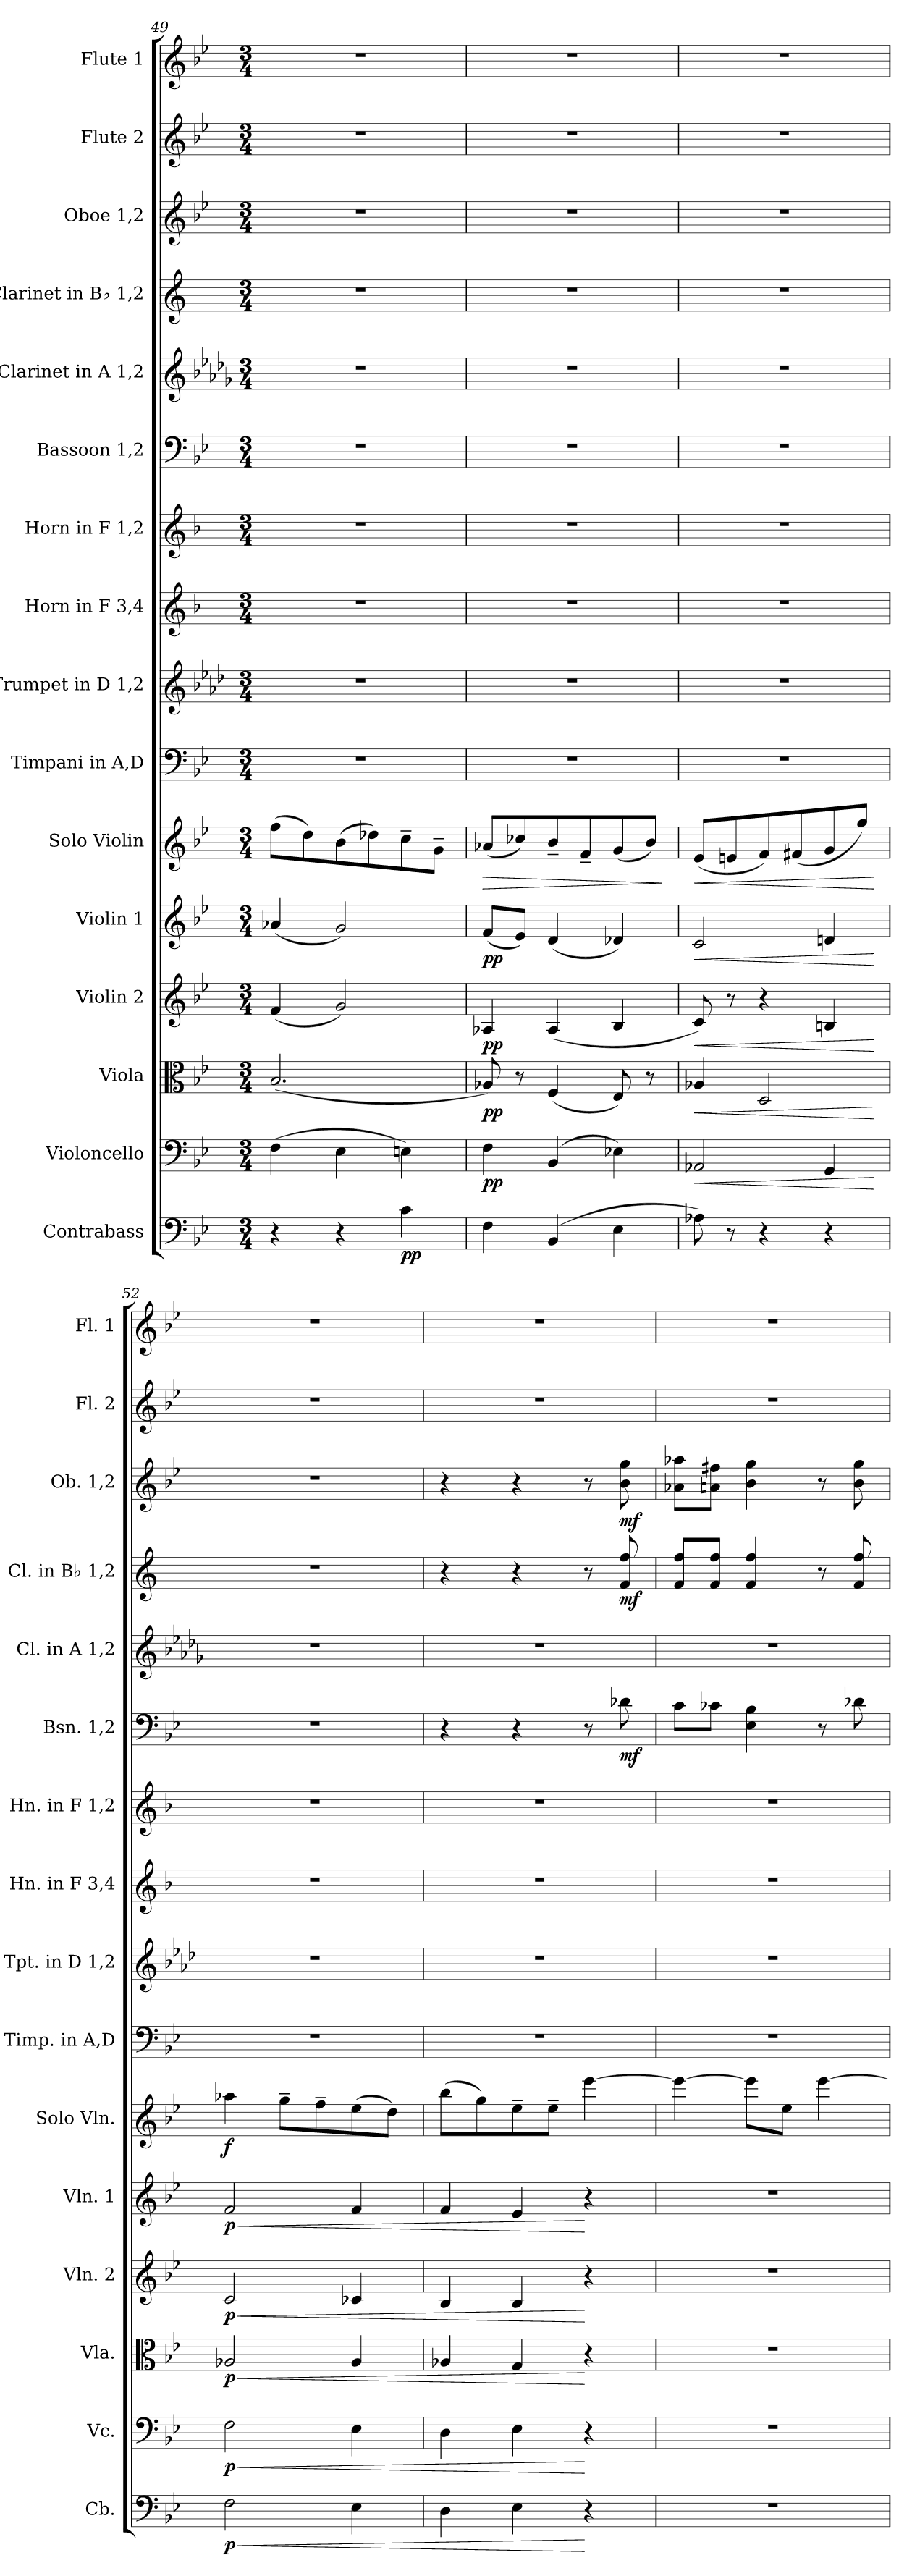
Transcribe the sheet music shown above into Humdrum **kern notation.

**kern	**dynam	**kern	**dynam	**kern	**dynam	**kern	**dynam	**kern	**dynam	**kern	**dynam	**kern	**kern	**kern	**kern	**kern	**dynam	**kern	**kern	**dynam	**kern	**dynam	**kern	**kern
*part16	*part16	*part15	*part15	*part14	*part14	*part13	*part13	*part12	*part12	*part11	*part11	*part10	*part9	*part8	*part7	*part6	*part6	*part5	*part4	*part4	*part3	*part3	*part2	*part1
*staff16	*staff16	*staff15	*staff15	*staff14	*staff14	*staff13	*staff13	*staff12	*staff12	*staff11	*staff11	*staff10	*staff9	*staff8	*staff7	*staff6	*staff6	*staff5	*staff4	*staff4	*staff3	*staff3	*staff2	*staff1
*I"Contrabass	*	*I"Violoncello	*	*I"Viola	*	*I"Violin 2	*	*I"Violin 1	*	*I"Solo Violin	*	*I"Timpani in A,D	*I"Trumpet in D 1,2	*I"Horn in F 3,4	*I"Horn in F 1,2	*I"Bassoon 1,2	*	*I"Clarinet in A 1,2	*I"Clarinet in B♭ 1,2	*	*I"Oboe 1,2	*	*I"Flute 2	*I"Flute 1
*I'Cb.	*	*I'Vc.	*	*I'Vla.	*	*I'Vln. 2	*	*I'Vln. 1	*	*I'Solo Vln.	*	*I'Timp. in A,D	*I'Tpt. in D 1,2	*I'Hn. in F 3,4	*I'Hn. in F 1,2	*I'Bsn. 1,2	*	*I'Cl. in A 1,2	*I'Cl. in B♭ 1,2	*	*I'Ob. 1,2	*	*I'Fl. 2	*I'Fl. 1
*clefF4	*	*clefF4	*	*clefC3	*	*clefG2	*	*clefG2	*	*clefG2	*	*clefF4	*clefG2	*clefG2	*clefG2	*clefF4	*	*clefG2	*clefG2	*	*clefG2	*	*clefG2	*clefG2
*ITrd7c12	*	*	*	*	*	*	*	*	*	*	*	*	*ITrd-1c-2	*ITrd4c7	*ITrd4c7	*	*	*ITrd2c3	*ITrd1c2	*	*	*	*	*
*k[b-e-]	*	*k[b-e-]	*	*k[b-e-]	*	*k[b-e-]	*	*k[b-e-]	*	*k[b-e-]	*	*k[b-e-]	*k[b-e-]	*k[b-e-]	*k[b-e-]	*k[b-e-]	*	*k[b-e-]	*k[b-e-]	*	*k[b-e-]	*	*k[b-e-]	*k[b-e-]
*M3/4	*	*M3/4	*	*M3/4	*	*M3/4	*	*M3/4	*	*M3/4	*	*M3/4	*M3/4	*M3/4	*M3/4	*M3/4	*	*M3/4	*M3/4	*	*M3/4	*	*M3/4	*M3/4
=49	=49	=49	=49	=49	=49	=49	=49	=49	=49	=49	=49	=49	=49	=49	=49	=49	=49	=49	=49	=49	=49	=49	=49	=49
4r	.	(>4F\	.	(<2.B-/	.	(<4f/	.	(<4a-X/	.	(>8ff\L	.	2.r	2.r	2.r	2.r	2.r	.	2.r	2.r	.	2.r	.	2.r	2.r
.	.	.	.	.	.	.	.	.	.	8dd\)	.	.	.	.	.	.	.	.	.	.	.	.	.	.
4r	.	4E-\	.	.	.	2g/)	.	2g/)	.	(>8b-\	.	.	.	.	.	.	.	.	.	.	.	.	.	.
.	.	.	.	.	.	.	.	.	.	8dd-X\)	.	.	.	.	.	.	.	.	.	.	.	.	.	.
!	!LO:DY:b	!	!	!	!	!	!	!	!	!	!	!	!	!	!	!	!	!	!	!	!	!	!	!
4C\	pp	4En\)	.	.	.	.	.	.	.	8cc~\	.	.	.	.	.	.	.	.	.	.	.	.	.	.
.	.	.	.	.	.	.	.	.	.	8g~\J	.	.	.	.	.	.	.	.	.	.	.	.	.	.
!!LO:PB:g=z
=50	=50	=50	=50	=50	=50	=50	=50	=50	=50	=50	=50	=50	=50	=50	=50	=50	=50	=50	=50	=50	=50	=50	=50	=50
!	!	!	!LO:DY:b	!	!LO:DY:b	!	!LO:DY:b	!	!LO:DY:b	!	!LO:HP:b	!	!	!	!	!	!	!	!	!	!	!	!	!
4FF\	.	4F\	pp	8A-X/)	pp	4A-X/	pp	(<8f/L	pp	(<8a-X/L	>	2.r	2.r	2.r	2.r	2.r	.	2.r	2.r	.	2.r	.	2.r	2.r
.	.	.	.	8r	.	.	.	8e-/J)	.	8cc-X/)	.	.	.	.	.	.	.	.	.	.	.	.	.	.
(>4BBB-/	.	(>4BB-/	.	(<4F/	.	(<4A-/	.	(<4d/	.	8b-~/	.	.	.	.	.	.	.	.	.	.	.	.	.	.
.	.	.	.	.	.	.	.	.	.	8f~/	.	.	.	.	.	.	.	.	.	.	.	.	.	.
4EE-\	.	4E-X\)	.	8E-/)	.	4B-/	.	4d-X/)	.	(<8g/	.	.	.	.	.	.	.	.	.	.	.	.	.	.
.	.	.	.	8r	.	.	.	.	.	8b-/J)	.	.	.	.	.	.	.	.	.	.	.	.	.	.
.	.	.	.	.	.	.	.	.	.	.	]	.	.	.	.	.	.	.	.	.	.	.	.	.
=51	=51	=51	=51	=51	=51	=51	=51	=51	=51	=51	=51	=51	=51	=51	=51	=51	=51	=51	=51	=51	=51	=51	=51	=51
!	!	!	!LO:HP:b	!	!LO:HP:b	!	!LO:HP:b	!	!LO:HP:b	!	!LO:HP:b	!	!	!	!	!	!	!	!	!	!	!	!	!
8AA-X\)	.	2AA-X/	<	4A-X/	<	8c/)	<	2c/	<	(<8e-/L	<	2.r	2.r	2.r	2.r	2.r	.	2.r	2.r	.	2.r	.	2.r	2.r
8r	.	.	.	.	.	8r	.	.	.	8en/	.	.	.	.	.	.	.	.	.	.	.	.	.	.
4r	.	.	.	2D/	.	4r	.	.	.	8f/)	.	.	.	.	.	.	.	.	.	.	.	.	.	.
.	.	.	.	.	.	.	.	.	.	(<8f#X/	.	.	.	.	.	.	.	.	.	.	.	.	.	.
4r	.	4GG/	.	.	.	4Bn/	.	4dn/	.	8g/	.	.	.	.	.	.	.	.	.	.	.	.	.	.
.	.	.	.	.	.	.	.	.	.	8gg/J)	.	.	.	.	.	.	.	.	.	.	.	.	.	.
.	.	.	[	.	[	.	[	.	[	.	[	.	.	.	.	.	.	.	.	.	.	.	.	.
=52	=52	=52	=52	=52	=52	=52	=52	=52	=52	=52	=52	=52	=52	=52	=52	=52	=52	=52	=52	=52	=52	=52	=52	=52
!	!LO:HP:b	!	!LO:HP:b	!	!LO:HP:b	!	!LO:HP:b	!	!LO:HP:b	!	!	!	!	!	!	!	!	!	!	!	!	!	!	!
!	!LO:DY:n=1:b	!	!LO:DY:n=1:b	!	!LO:DY:n=1:b	!	!LO:DY:n=1:b	!	!LO:DY:n=1:b	!	!LO:DY:b	!	!	!	!	!	!	!	!	!	!	!	!	!
2FF\	< p	2F\	< p	2A-X/	< p	2c/	< p	2f/	< p	4aa-X\	f	2.r	2.r	2.r	2.r	2.r	.	2.r	2.r	.	2.r	.	2.r	2.r
.	.	.	.	.	.	.	.	.	.	8gg~\L	.	.	.	.	.	.	.	.	.	.	.	.	.	.
.	.	.	.	.	.	.	.	.	.	8ff~\	.	.	.	.	.	.	.	.	.	.	.	.	.	.
4EE-\	.	4E-\	.	4A-/	.	4c-X/	.	4f/	.	(>8ee-\	.	.	.	.	.	.	.	.	.	.	.	.	.	.
.	.	.	.	.	.	.	.	.	.	8dd\J)	.	.	.	.	.	.	.	.	.	.	.	.	.	.
=53	=53	=53	=53	=53	=53	=53	=53	=53	=53	=53	=53	=53	=53	=53	=53	=53	=53	=53	=53	=53	=53	=53	=53	=53
4DD\	.	4D\	.	4A-X/	.	4B-/	.	4f/	.	(>8bb-\L	.	2.r	2.r	2.r	2.r	4r	.	2.r	4r	.	4r	.	2.r	2.r
.	.	.	.	.	.	.	.	.	.	8gg\)	.	.	.	.	.	.	.	.	.	.	.	.	.	.
4EE-\	.	4E-\	.	4G/	.	4B-/	.	4e-/	.	8ee-~\	.	.	.	.	.	4r	.	.	4r	.	4r	.	.	.
.	.	.	.	.	.	.	.	.	.	8ee-~\J	.	.	.	.	.	.	.	.	.	.	.	.	.	.
4r	[	4r	[	4r	[	4r	[	4r	[	[4eee-\	.	.	.	.	.	8r	.	.	8r	.	8r	.	.	.
!	!	!	!	!	!	!	!	!	!	!	!	!	!	!	!	!	!LO:DY:b	!	!	!LO:DY:b	!	!LO:DY:b	!	!
.	.	.	.	.	.	.	.	.	.	.	.	.	.	.	.	8d-X\	mf	.	8e-/ 8ee-/	mf	8b-\ 8gg\	mf	.	.
=54	=54	=54	=54	=54	=54	=54	=54	=54	=54	=54	=54	=54	=54	=54	=54	=54	=54	=54	=54	=54	=54	=54	=54	=54
2.r	.	2.r	.	2.r	.	2.r	.	2.r	.	4eee-\_	.	2.r	2.r	2.r	2.r	8c\L	.	2.r	8e-/ 8ee-/L	.	8a-X\ 8aa-X\L	.	2.r	2.r
.	.	.	.	.	.	.	.	.	.	.	.	.	.	.	.	8c-X\J	.	.	8e-/ 8ee-/J	.	8an\ 8ff#X\J	.	.	.
.	.	.	.	.	.	.	.	.	.	8eee-\L]	.	.	.	.	.	4E-\ 4B-\	.	.	4e-/ 4ee-/	.	4b-\ 4gg\	.	.	.
.	.	.	.	.	.	.	.	.	.	8ee-\J	.	.	.	.	.	.	.	.	.	.	.	.	.	.
.	.	.	.	.	.	.	.	.	.	[4eee-\	.	.	.	.	.	8r	.	.	8r	.	8r	.	.	.
.	.	.	.	.	.	.	.	.	.	.	.	.	.	.	.	8d-X\	.	.	8e-/ 8ee-/	.	8b-\ 8gg\	.	.	.
=	=	=	=	=	=	=	=	=	=	=	=	=	=	=	=	=	=	=	=	=	=	=	=	=
*-	*-	*-	*-	*-	*-	*-	*-	*-	*-	*-	*-	*-	*-	*-	*-	*-	*-	*-	*-	*-	*-	*-	*-	*-
